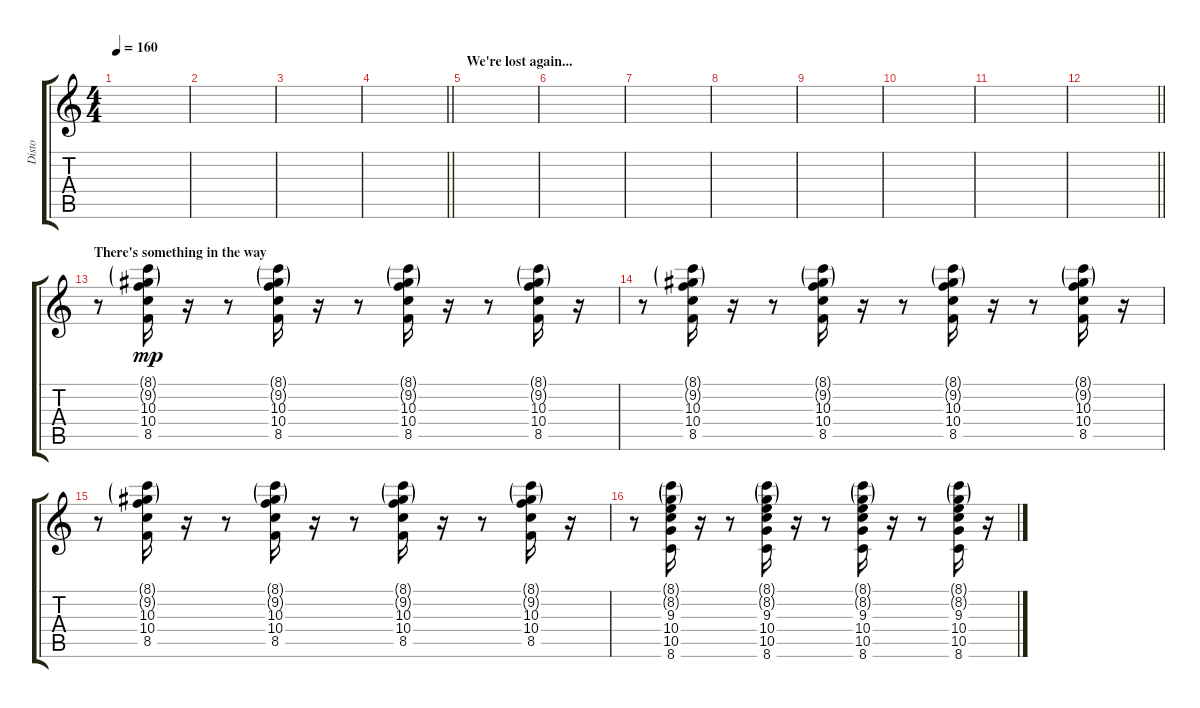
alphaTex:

\track ("Disto" "Disto") {instrument distortionguitar}
\staff {score tabs}
\tuning (E4 B3 G3 D3 A2 E2) {hide}
\ts (4 4)
\tempo 160
\clef g2
\ks c
|
|
|
\barLineRight lightlight
|
\section ("" "We're lost again...")
|
|
|
|
|
|
|
\barLineRight lightlight
|
\section ("" "There's something in the way")
r.8 (8.1{g} 9.2{g} 10.3 10.4 8.5).16{dy mp} r.16 r.8 (8.1{g} 9.2{g} 10.3 10.4 8.5).16 r.16 r.8 (8.1{g} 9.2{g} 10.3 10.4 8.5).16 r.16 r.8 (8.1{g} 9.2{g} 10.3 10.4 8.5).16 r.16 |
r.8 (8.1{g} 9.2{g} 10.3 10.4 8.5).16 r.16 r.8 (8.1{g} 9.2{g} 10.3 10.4 8.5).16 r.16 r.8 (8.1{g} 9.2{g} 10.3 10.4 8.5).16 r.16 r.8 (8.1{g} 9.2{g} 10.3 10.4 8.5).16 r.16 |
r.8 (8.1{g} 9.2{g} 10.3 10.4 8.5).16 r.16 r.8 (8.1{g} 9.2{g} 10.3 10.4 8.5).16 r.16 r.8 (8.1{g} 9.2{g} 10.3 10.4 8.5).16 r.16 r.8 (8.1{g} 9.2{g} 10.3 10.4 8.5).16 r.16 |
r.8 (8.1{g} 8.2{g} 9.3 10.4 10.5 8.6).16 r.16 r.8 (8.1{g} 8.2{g} 9.3 10.4 10.5 8.6).16 r.16 r.8 (8.1{g} 8.2{g} 9.3 10.4 10.5 8.6).16 r.16 r.8 (8.1{g} 8.2{g} 9.3 10.4 10.5 8.6).16 r.16
